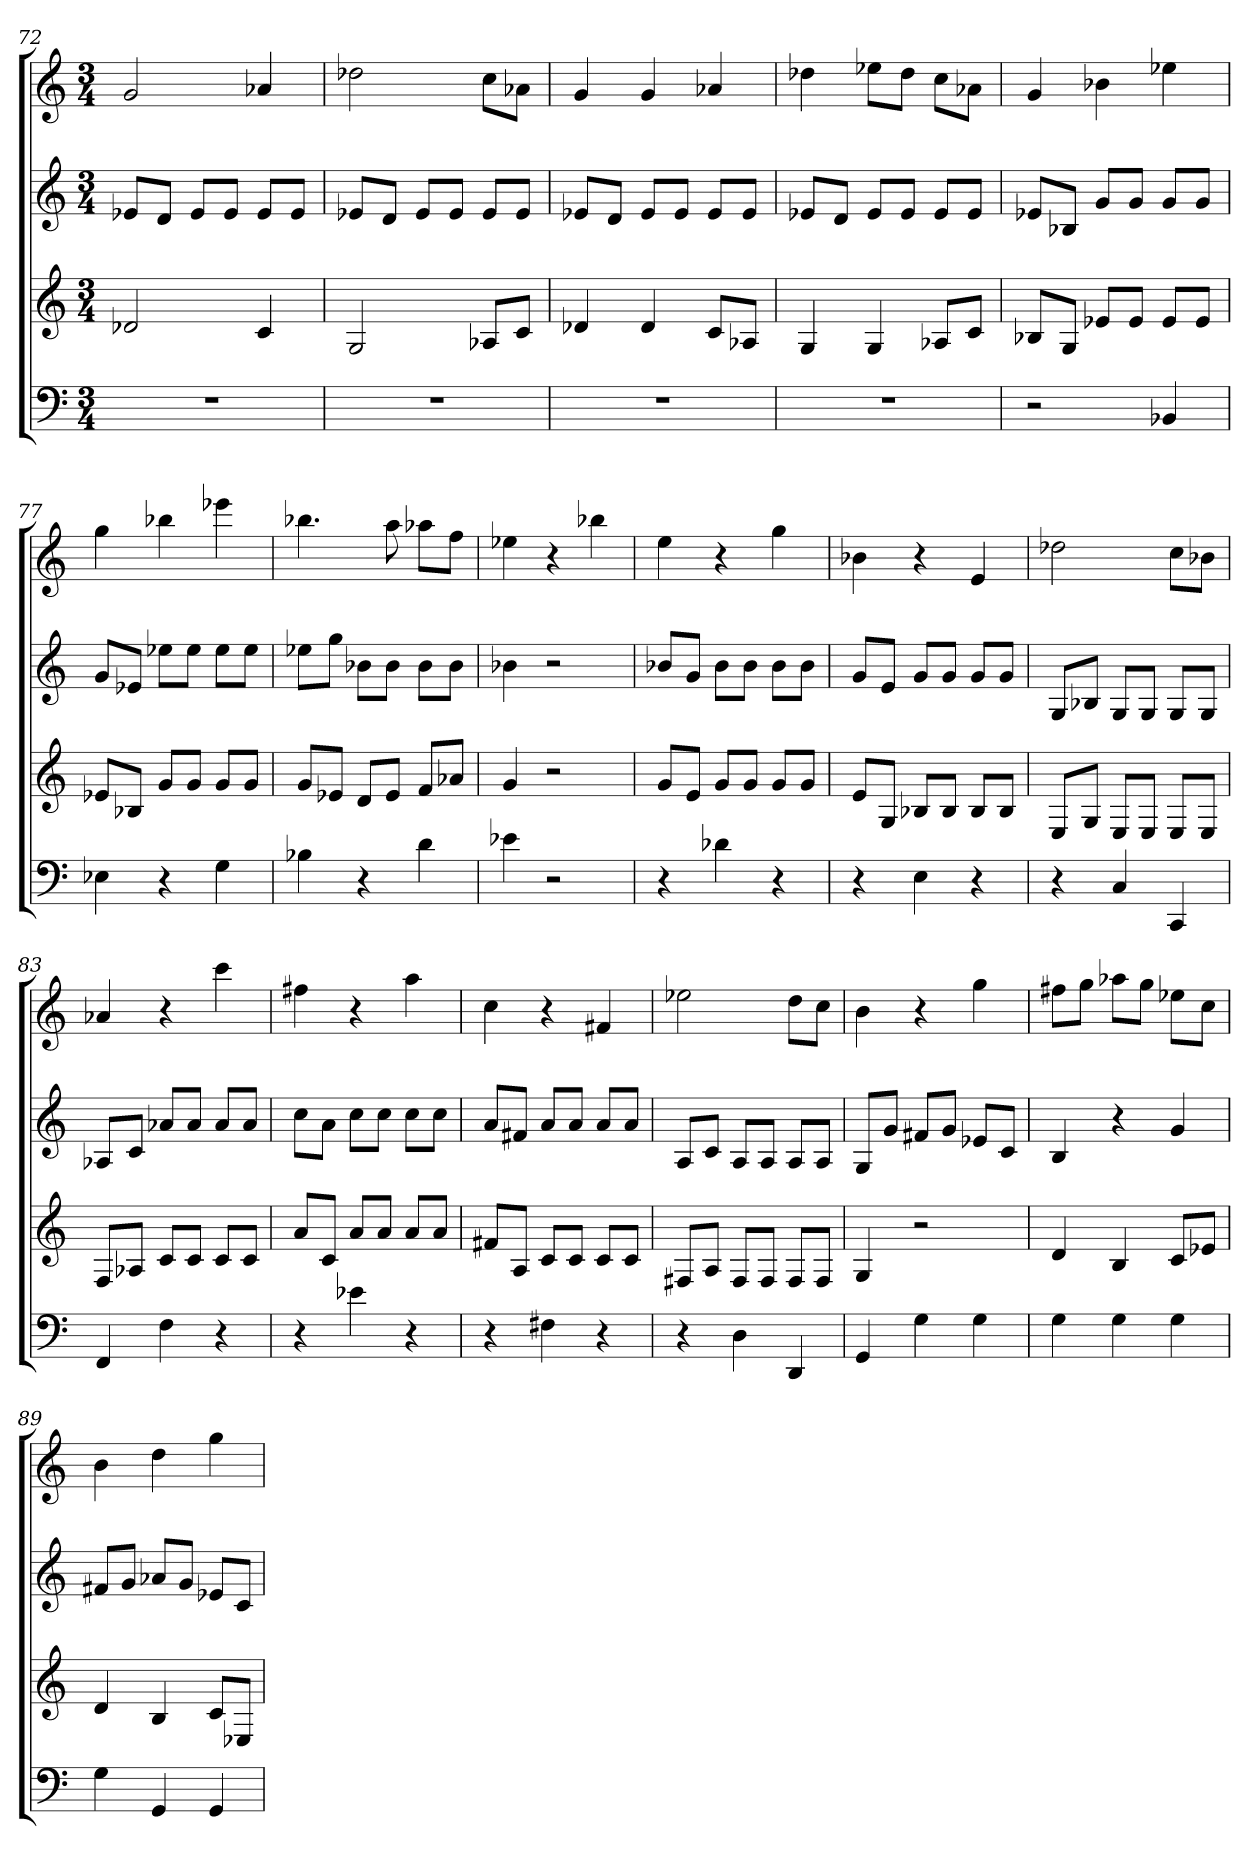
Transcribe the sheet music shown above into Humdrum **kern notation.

**kern	**kern	**kern	**kern
*part4	*part3	*part2	*part1
*staff4	*staff3	*staff2	*staff1
*k[]	*k[]	*k[]	*k[]
*C:	*C:	*C:	*C:
*M3/4	*M3/4	*M3/4	*M3/4
=72	=72	=72	=72
2.r	2d-X	8e-XL	2g
.	.	8dJ	.
.	.	8e-L	.
.	.	8e-J	.
.	4c	8e-L	4a-X
.	.	8e-J	.
=73	=73	=73	=73
2.r	2G	8e-XL	2dd-X
.	.	8dJ	.
.	.	8e-L	.
.	.	8e-J	.
.	8A-XL	8e-L	8ccL
.	8cJ	8e-J	8a-XJ
=74	=74	=74	=74
2.r	4d-X	8e-XL	4g
.	.	8dJ	.
.	4d-	8e-L	4g
.	.	8e-J	.
.	8cL	8e-L	4a-X
.	8A-XJ	8e-J	.
=75	=75	=75	=75
2.r	4G	8e-XL	4dd-X
.	.	8dJ	.
.	4G	8e-L	8ee-XL
.	.	8e-J	8dd-J
.	8A-XL	8e-L	8ccL
.	8cJ	8e-J	8a-XJ
=76	=76	=76	=76
2r	8B-XL	8e-XL	4g
.	8GJ	8B-XJ	.
.	8e-XL	8gL	4b-X
.	8e-J	8gJ	.
4BB-X	8e-L	8gL	4ee-X
.	8e-J	8gJ	.
=77	=77	=77	=77
4E-X	8e-XL	8gL	4gg
.	8B-XJ	8e-XJ	.
4r	8gL	8ee-XL	4bb-X
.	8gJ	8ee-J	.
4G	8gL	8ee-L	4eee-X
.	8gJ	8ee-J	.
=78	=78	=78	=78
4B-X	8gL	8ee-XL	4.bb-X
.	8e-XJ	8ggJ	.
4r	8dL	8b-XL	.
.	8e-J	8b-J	8aa
4d	8fL	8b-L	8aa-XL
.	8a-XJ	8b-J	8ffJ
=79	=79	=79	=79
4e-X	4g	4b-X	4ee-X
2r	2r	2r	4r
.	.	.	4bb-X
=80	=80	=80	=80
4r	8gL	8b-XL	4ee
.	8eJ	8gJ	.
4d-X	8gL	8b-L	4r
.	8gJ	8b-J	.
4r	8gL	8b-L	4gg
.	8gJ	8b-J	.
=81	=81	=81	=81
4r	8eL	8gL	4b-X
.	8GJ	8eJ	.
4E	8B-XL	8gL	4r
.	8B-J	8gJ	.
4r	8B-L	8gL	4e
.	8B-J	8gJ	.
=82	=82	=82	=82
4r	8EL	8GL	2dd-X
.	8GJ	8B-XJ	.
4C	8EL	8GL	.
.	8EJ	8GJ	.
4CC	8EL	8GL	8ccL
.	8EJ	8GJ	8b-XJ
=83	=83	=83	=83
4FF	8FL	8A-XL	4a-X
.	8A-XJ	8cJ	.
4F	8cL	8a-XL	4r
.	8cJ	8a-J	.
4r	8cL	8a-L	4ccc
.	8cJ	8a-J	.
=84	=84	=84	=84
4r	8aL	8ccL	4ff#X
.	8cJ	8aJ	.
4e-X	8aL	8ccL	4r
.	8aJ	8ccJ	.
4r	8aL	8ccL	4aa
.	8aJ	8ccJ	.
=85	=85	=85	=85
4r	8f#XL	8aL	4cc
.	8AJ	8f#XJ	.
4F#X	8cL	8aL	4r
.	8cJ	8aJ	.
4r	8cL	8aL	4f#X
.	8cJ	8aJ	.
=86	=86	=86	=86
4r	8F#XL	8AL	2ee-X
.	8AJ	8cJ	.
4D	8F#L	8AL	.
.	8F#J	8AJ	.
4DD	8F#L	8AL	8ddL
.	8F#J	8AJ	8ccJ
=87	=87	=87	=87
4GG	4G	8GL	4b
.	.	8gJ	.
4G	2r	8f#XL	4r
.	.	8gJ	.
4G	.	8e-XL	4gg
.	.	8cJ	.
=88	=88	=88	=88
4G	4d	4B	8ff#XL
.	.	.	8ggJ
4G	4B	4r	8aa-XL
.	.	.	8ggJ
4G	8cL	4g	8ee-XL
.	8e-XJ	.	8ccJ
=89	=89	=89	=89
4G	4d	8f#XL	4b
.	.	8gJ	.
4GG	4B	8a-XL	4dd
.	.	8gJ	.
4GG	8cL	8e-XL	4gg
.	8E-XJ	8cJ	.
=	=	=	=
*-	*-	*-	*-
